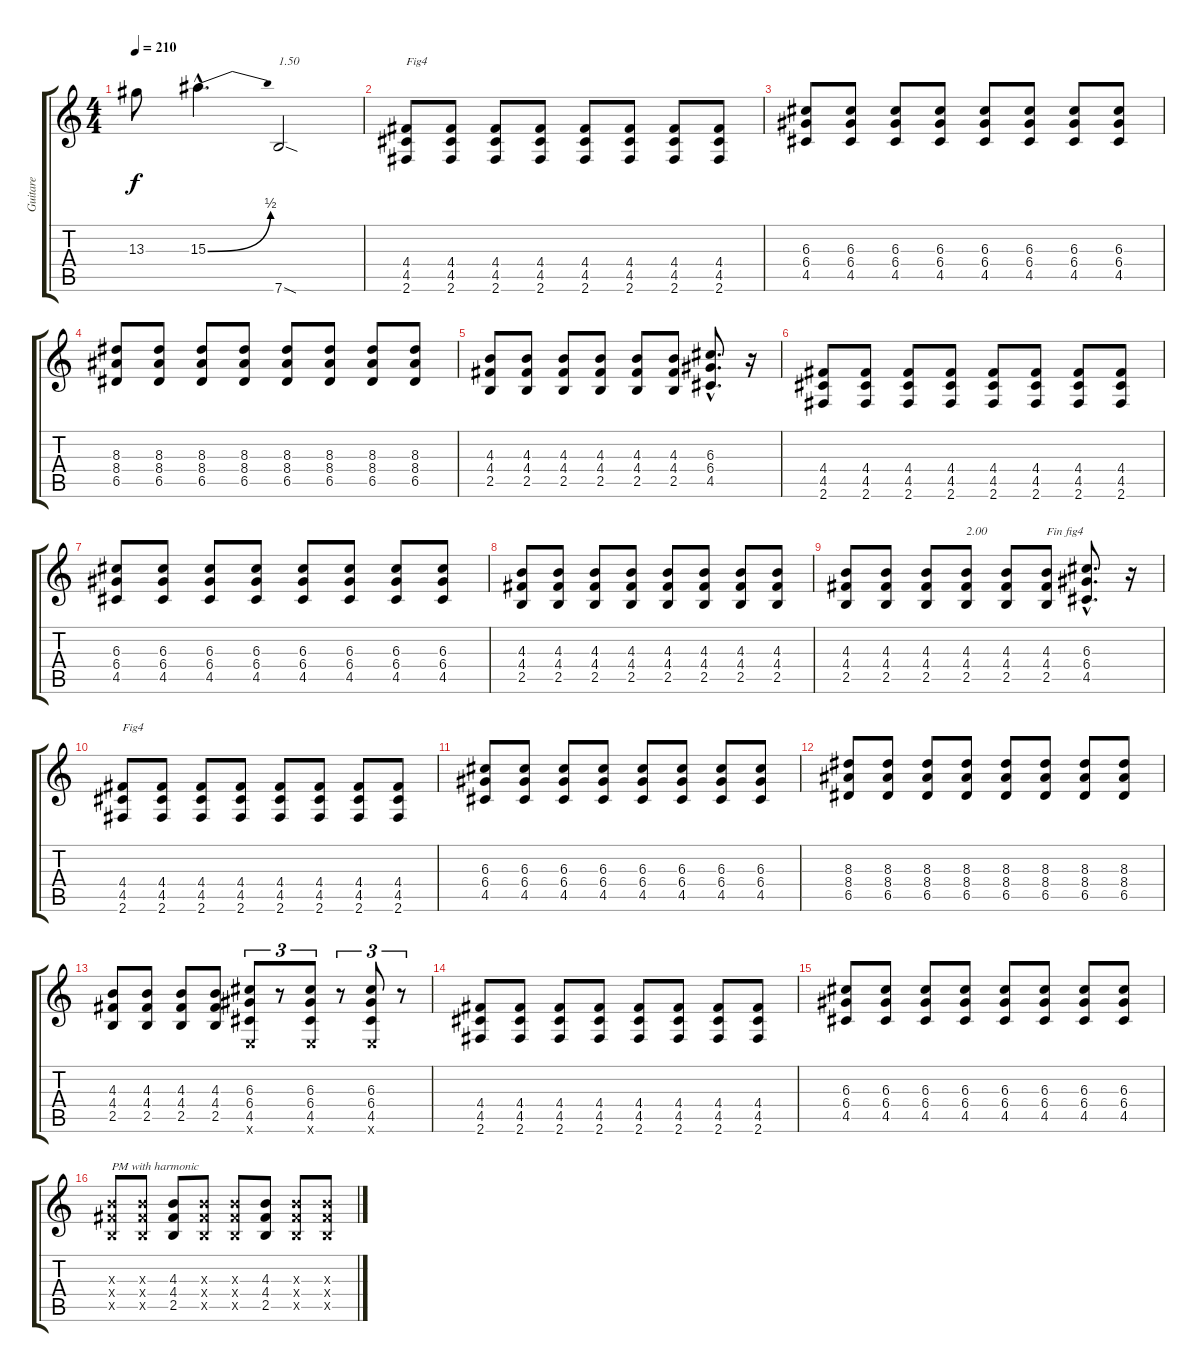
\track ("Guitare" "Guitare") {instrument distortionguitar}
\staff {score tabs}
\tuning (E4 B3 G3 D3 A2 E2) {hide}
\ts (4 4)
\tempo 210
\clef g2
\ks c
13.3{t}.8{dy f} 15.3{be (bend 0 0 60 2) hac}.4{d} 7.6{sod}.2{txt "1.50"} |
(4.4 4.5 2.6).8{txt "Fig4"} (4.4 4.5 2.6).8 (4.4 4.5 2.6).8 (4.4 4.5 2.6).8 (4.4 4.5 2.6).8 (4.4 4.5 2.6).8 (4.4 4.5 2.6).8 (4.4 4.5 2.6).8 |
(6.3 6.4 4.5).8 (6.3 6.4 4.5).8 (6.3 6.4 4.5).8 (6.3 6.4 4.5).8 (6.3 6.4 4.5).8 (6.3 6.4 4.5).8 (6.3 6.4 4.5).8 (6.3 6.4 4.5).8 |
(8.3 8.4 6.5).8 (8.3 8.4 6.5).8 (8.3 8.4 6.5).8 (8.3 8.4 6.5).8 (8.3 8.4 6.5).8 (8.3 8.4 6.5).8 (8.3 8.4 6.5).8 (8.3 8.4 6.5).8 |
(4.3 4.4 2.5).8 (4.3 4.4 2.5).8 (4.3 4.4 2.5).8 (4.3 4.4 2.5).8 (4.3 4.4 2.5).8 (4.3 4.4 2.5).8 (6.3{hac} 6.4{hac} 4.5{hac}).8{d} r.16 |
(4.4 4.5 2.6).8 (4.4 4.5 2.6).8 (4.4 4.5 2.6).8 (4.4 4.5 2.6).8 (4.4 4.5 2.6).8 (4.4 4.5 2.6).8 (4.4 4.5 2.6).8 (4.4 4.5 2.6).8 |
(6.3 6.4 4.5).8 (6.3 6.4 4.5).8 (6.3 6.4 4.5).8 (6.3 6.4 4.5).8 (6.3 6.4 4.5).8 (6.3 6.4 4.5).8 (6.3 6.4 4.5).8 (6.3 6.4 4.5).8 |
(4.3 4.4 2.5).8 (4.3 4.4 2.5).8 (4.3 4.4 2.5).8 (4.3 4.4 2.5).8 (4.3 4.4 2.5).8 (4.3 4.4 2.5).8 (4.3 4.4 2.5).8 (4.3 4.4 2.5).8 |
(4.3 4.4 2.5).8 (4.3 4.4 2.5).8 (4.3 4.4 2.5).8 (4.3 4.4 2.5).8{txt "2.00"} (4.3 4.4 2.5).8 (4.3 4.4 2.5).8{txt "Fin fig4"} (6.3{hac} 6.4{hac} 4.5{hac}).8{d} r.16 |
(4.4 4.5 2.6).8{txt "Fig4"} (4.4 4.5 2.6).8 (4.4 4.5 2.6).8 (4.4 4.5 2.6).8 (4.4 4.5 2.6).8 (4.4 4.5 2.6).8 (4.4 4.5 2.6).8 (4.4 4.5 2.6).8 |
(6.3 6.4 4.5).8 (6.3 6.4 4.5).8 (6.3 6.4 4.5).8 (6.3 6.4 4.5).8 (6.3 6.4 4.5).8 (6.3 6.4 4.5).8 (6.3 6.4 4.5).8 (6.3 6.4 4.5).8 |
(8.3 8.4 6.5).8 (8.3 8.4 6.5).8 (8.3 8.4 6.5).8 (8.3 8.4 6.5).8 (8.3 8.4 6.5).8 (8.3 8.4 6.5).8 (8.3 8.4 6.5).8 (8.3 8.4 6.5).8 |
(4.3 4.4 2.5).8 (4.3 4.4 2.5).8 (4.3 4.4 2.5).8 (4.3 4.4 2.5).8 (6.3 6.4 4.5 0.6{x}).8{tu (3 2)} r.8{tu (3 2)} (6.3 6.4 4.5 0.6{x}).8{tu (3 2)} r.8{tu (3 2)} (6.3 6.4 4.5 0.6{x}).8{tu (3 2)} r.8{tu (3 2)} |
(4.4 4.5 2.6).8 (4.4 4.5 2.6).8 (4.4 4.5 2.6).8 (4.4 4.5 2.6).8 (4.4 4.5 2.6).8 (4.4 4.5 2.6).8 (4.4 4.5 2.6).8 (4.4 4.5 2.6).8 |
(6.3 6.4 4.5).8 (6.3 6.4 4.5).8 (6.3 6.4 4.5).8 (6.3 6.4 4.5).8 (6.3 6.4 4.5).8 (6.3 6.4 4.5).8 (6.3 6.4 4.5).8 (6.3 6.4 4.5).8 |
(4.3{x} 4.4{x} 2.5{x}).8{txt "PM with harmonic"} (4.3{x} 4.4{x} 2.5{x}).8 (4.3 4.4 2.5).8 (4.3{x} 4.4{x} 2.5{x}).8 (4.3{x} 4.4{x} 2.5{x}).8 (4.3 4.4 2.5).8 (4.3{x} 4.4{x} 2.5{x}).8 (4.3{x} 4.4{x} 2.5{x}).8
